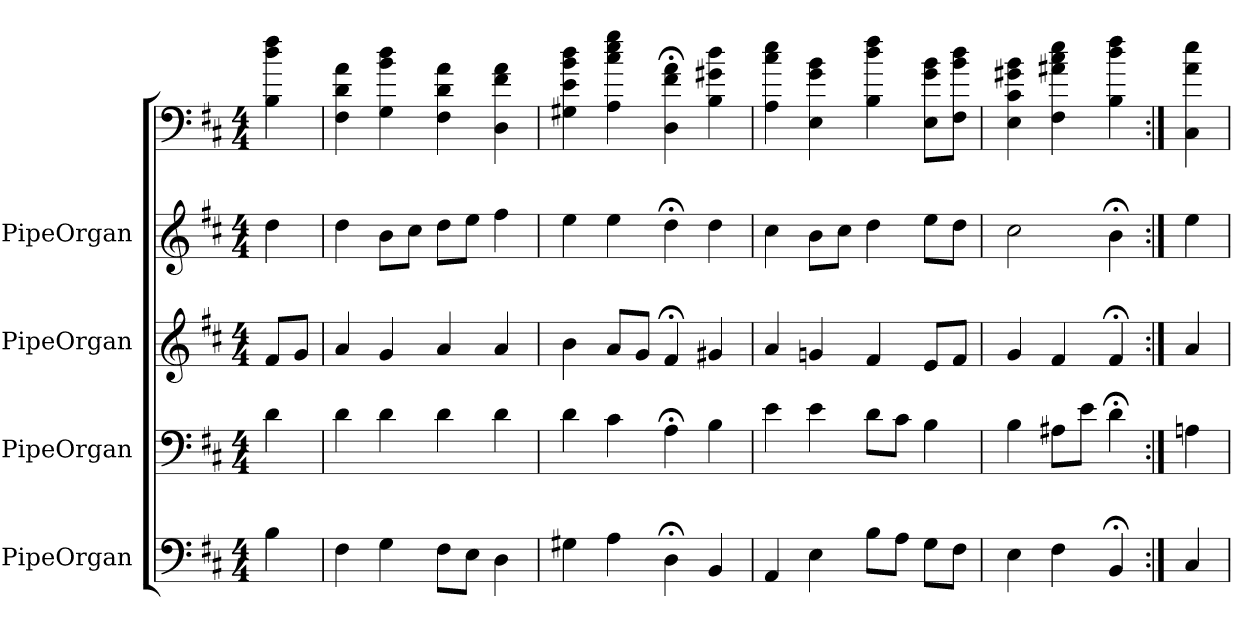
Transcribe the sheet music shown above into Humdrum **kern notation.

**kern	**kern	**kern	**kern	**kern
*part5	*part4	*part3	*part2	*part1
*staff5	*staff4	*staff3	*staff2	*staff1
*I"PipeOrgan	*I"PipeOrgan	*I"PipeOrgan	*I"PipeOrgan	*
*clefF4	*clefF4	*clefG2	*clefG2	*
*k[f#c#]	*k[f#c#]	*k[f#c#]	*k[f#c#]	*k[f#c#]
*b:	*b:	*b:	*b:	*b:
*M4/4	*M4/4	*M4/4	*M4/4	*M4/4
*MM60	*MM60	*MM60	*MM60	*MM60
=	=	=	=	=
4B	4d	8f#/L	4dd	4B 4dd 4ff#
.	.	8g/J	.	.
=1	=1	=1	=1	=1
4F#	4d	4a	4dd	4F# 4d 4a
4G	4d	4g	8b\L	4G 4b 4dd
.	.	.	8cc#\J	.
8F#\L	4d	4a	8dd\L	4F# 4d 4a
8E\J	.	.	8ee\J	.
4D	4d	4a	4ff#	4D 4f# 4a
=2	=2	=2	=2	=2
4G#X	4d	4b	4ee	4G#X 4e 4b 4dd
4A	4c#	8a/L	4ee	4A 4cc# 4ee 4gg
.	.	8g/J	.	.
4D;<	4A;<	4f#;<	4dd;<	4D;< 4f#;< 4a;<
4BB	4B	4g#X	4dd	4B 4g#X 4dd
=3	=3	=3	=3	=3
4AA	4e	4a	4cc#	4A 4cc# 4ee
4E	4e	4gn	8b\L	4E 4g 4b
.	.	.	8cc#\J	.
8B\L	8d\L	4f#	4dd	4B 4dd 4ff#
8A\J	8c#\J	.	.	.
8G\L	4B	8e/L	8ee\L	8E 8g 8bL
8F#\J	.	8f#/J	8dd\J	8F# 8b 8ddJ
=4	=4	=4	=4	=4
4E	4B	4g	2cc#	4E 4c# 4g#X 4b
4F#	8A#X\L	4f#	.	4F# 4a#X 4cc# 4ee
.	8e\J	.	.	.
4BB;<	4d;<	4f#;<	4b;<	4B 4dd 4ff#
=:|!	=:|!	=:|!	=:|!	=:|!
4C#	4An	4a	4ee	4C# 4a 4ee
=	=	=	=	=
*-	*-	*-	*-	*-
